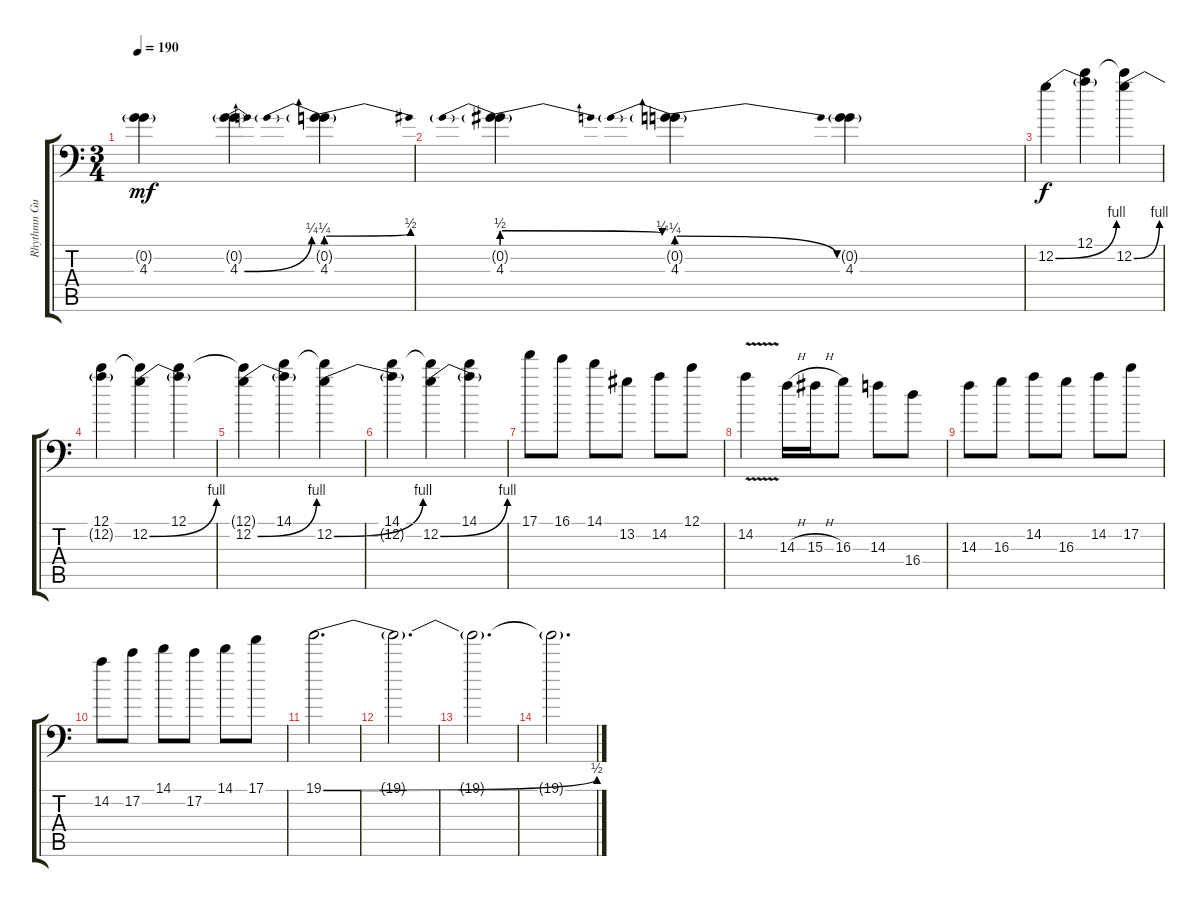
\track ("Rhythmn Guitar #1" "Rhythmn Gu") {instrument overdrivenguitar}
\staff {score tabs}
\tuning (C4 G3 Eb3 Bb2 F2 Bb1) {hide}
\ts (3 4)
\tempo 190
\clef f4
\ks c
(0.2{g} 4.3).4{dy mf} (0.2{g} 4.3{be (bend 0 0 60 1)}).4 (0.2{g} 4.3{be (prebendbend 0 1 60 2)}).4 |
(0.2{g} 4.3{be (prebendrelease 0 2 60 1)}).4 (0.2{g} 4.3{be (prebendrelease 0 1 60 0)}).4 (0.2{g} 4.3).4 |
12.2{be (bend 0 0 60 4)}.4{dy f} (12.1 12.2{t}).4 (12.1{t} 12.2{be (bend 0 0 60 4)}).4 |
(12.1 12.2{t}).4 (12.1{t} 12.2{be (bend 0 0 60 4)}).4 (12.1 12.2{t}).4 |
(12.1{t} 12.2{be (bend 0 0 60 4)}).4 (14.1 12.2{t}).4 (14.1{t} 12.2{be (bend 0 0 60 4)}).4 |
(14.1 12.2{t}).4 (14.1{t} 12.2{be (bend 0 0 60 4)}).4 (14.1 12.2{t}).4 |
17.1.8 16.1.8 14.1.8 13.2.8 14.2.8 12.1.8 |
14.2{v}.4 14.3{h}.16 15.3{h}.16 16.3.8 14.3.8 16.4.8 |
14.3.8 16.3.8 14.2.8 16.3.8 14.2.8 17.2.8 |
14.2.8 17.2.8 14.1.8 17.2.8 14.1.8 17.1.8 |
19.1{be (bend 0 0 60 2)}.2{d} |
19.1{t}.2{d} |
19.1{t}.2{d} |
19.1{t}.2{d}
